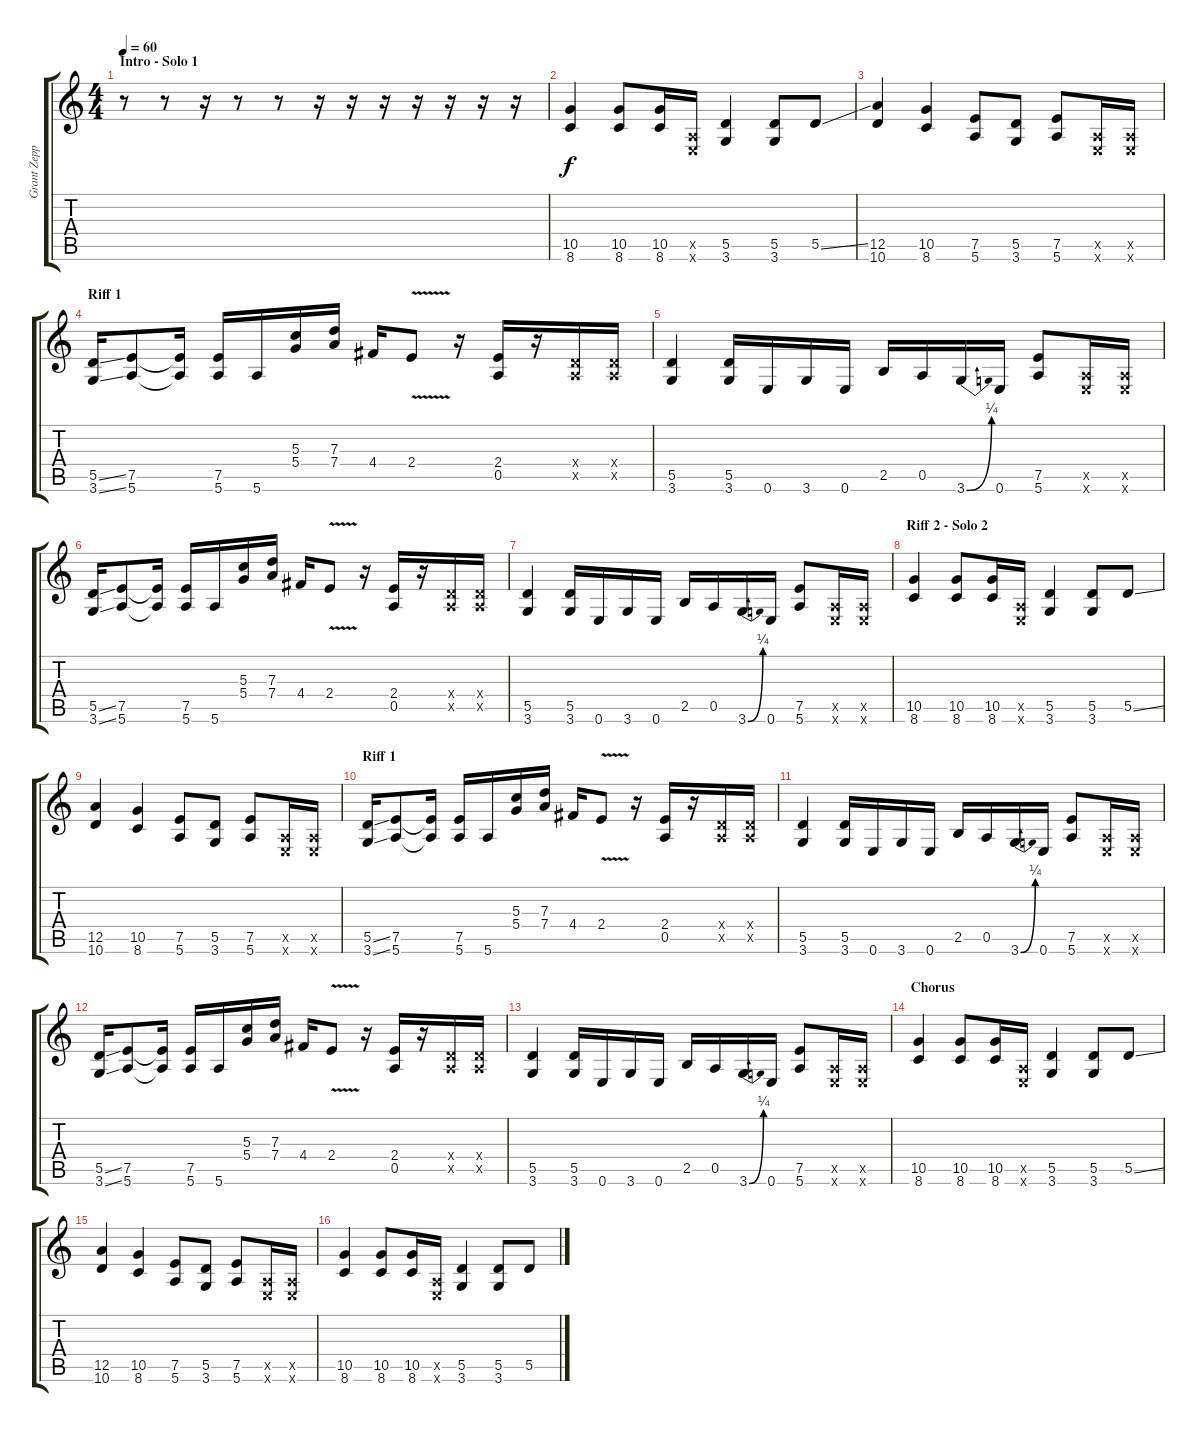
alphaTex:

\track ("Grant Zeppelin" "Grant Zepp") {instrument overdrivenguitar}
\staff {score tabs}
\tuning (E4 B3 G3 D3 A2 E2) {hide}
\ts (4 4)
\section ("" "Intro - Solo 1")
\tempo 60
\clef g2
\ks c
r.8{dy f instrument overdrivenguitar} r.8 r.16 r.8 r.8 r.16 r.16 r.16 r.16 r.16 r.16 r.16 |
(10.5 8.6).4 (10.5 8.6).8 (10.5 8.6).16 (0.5{x} 0.6{x}).16 (5.5 3.6).4 (5.5 3.6).8 5.5{ss}.8 |
(12.5 10.6).4 (10.5 8.6).4 (7.5 5.6).8 (5.5 3.6).8 (7.5 5.6).8 (0.5{x} 0.6{x}).16 (0.5{x} 0.6{x}).16 |
\section ("" "Riff 1")
(5.5{ss} 3.6{ss}).16 (7.5 5.6).8 (7.5{t} 5.6{t}).16 (7.5 5.6).16 5.6.16 (5.3 5.4).16 (7.3 7.4).16 4.4.16 2.4{v}.8 r.16 (2.4 0.5).16 r.16 (0.4{x} 0.5{x}).16 (0.4{x} 0.5{x}).16 |
(5.5 3.6).4 (5.5 3.6).16 0.6.16 3.6.16 0.6.16 2.5.16 0.5.16 3.6{be (bend 0 0 60 1)}.16 0.6.16 (7.5 5.6).8 (0.5{x} 0.6{x}).16 (0.5{x} 0.6{x}).16 |
(5.5{ss} 3.6{ss}).16 (7.5 5.6).8 (7.5{t} 5.6{t}).16 (7.5 5.6).16 5.6.16 (5.3 5.4).16 (7.3 7.4).16 4.4.16 2.4{v}.8 r.16 (2.4 0.5).16 r.16 (0.4{x} 0.5{x}).16 (0.4{x} 0.5{x}).16 |
(5.5 3.6).4 (5.5 3.6).16 0.6.16 3.6.16 0.6.16 2.5.16 0.5.16 3.6{be (bend 0 0 60 1)}.16 0.6.16 (7.5 5.6).8 (0.5{x} 0.6{x}).16 (0.5{x} 0.6{x}).16 |
\section ("" "Riff 2 - Solo 2")
(10.5 8.6).4 (10.5 8.6).8 (10.5 8.6).16 (0.5{x} 0.6{x}).16 (5.5 3.6).4 (5.5 3.6).8 5.5{ss}.8 |
(12.5 10.6).4 (10.5 8.6).4 (7.5 5.6).8 (5.5 3.6).8 (7.5 5.6).8 (0.5{x} 0.6{x}).16 (0.5{x} 0.6{x}).16 |
\section ("" "Riff 1")
(5.5{ss} 3.6{ss}).16 (7.5 5.6).8 (7.5{t} 5.6{t}).16 (7.5 5.6).16 5.6.16 (5.3 5.4).16 (7.3 7.4).16 4.4.16 2.4{v}.8 r.16 (2.4 0.5).16 r.16 (0.4{x} 0.5{x}).16 (0.4{x} 0.5{x}).16 |
(5.5 3.6).4 (5.5 3.6).16 0.6.16 3.6.16 0.6.16 2.5.16 0.5.16 3.6{be (bend 0 0 60 1)}.16 0.6.16 (7.5 5.6).8 (0.5{x} 0.6{x}).16 (0.5{x} 0.6{x}).16 |
(5.5{ss} 3.6{ss}).16 (7.5 5.6).8 (7.5{t} 5.6{t}).16 (7.5 5.6).16 5.6.16 (5.3 5.4).16 (7.3 7.4).16 4.4.16 2.4{v}.8 r.16 (2.4 0.5).16 r.16 (0.4{x} 0.5{x}).16 (0.4{x} 0.5{x}).16 |
(5.5 3.6).4 (5.5 3.6).16 0.6.16 3.6.16 0.6.16 2.5.16 0.5.16 3.6{be (bend 0 0 60 1)}.16 0.6.16 (7.5 5.6).8 (0.5{x} 0.6{x}).16 (0.5{x} 0.6{x}).16 |
\section ("" "Chorus")
(10.5 8.6).4 (10.5 8.6).8 (10.5 8.6).16 (0.5{x} 0.6{x}).16 (5.5 3.6).4 (5.5 3.6).8 5.5{ss}.8 |
(12.5 10.6).4 (10.5 8.6).4 (7.5 5.6).8 (5.5 3.6).8 (7.5 5.6).8 (0.5{x} 0.6{x}).16 (0.5{x} 0.6{x}).16 |
(10.5 8.6).4 (10.5 8.6).8 (10.5 8.6).16 (0.5{x} 0.6{x}).16 (5.5 3.6).4 (5.5 3.6).8 5.5{ss}.8
